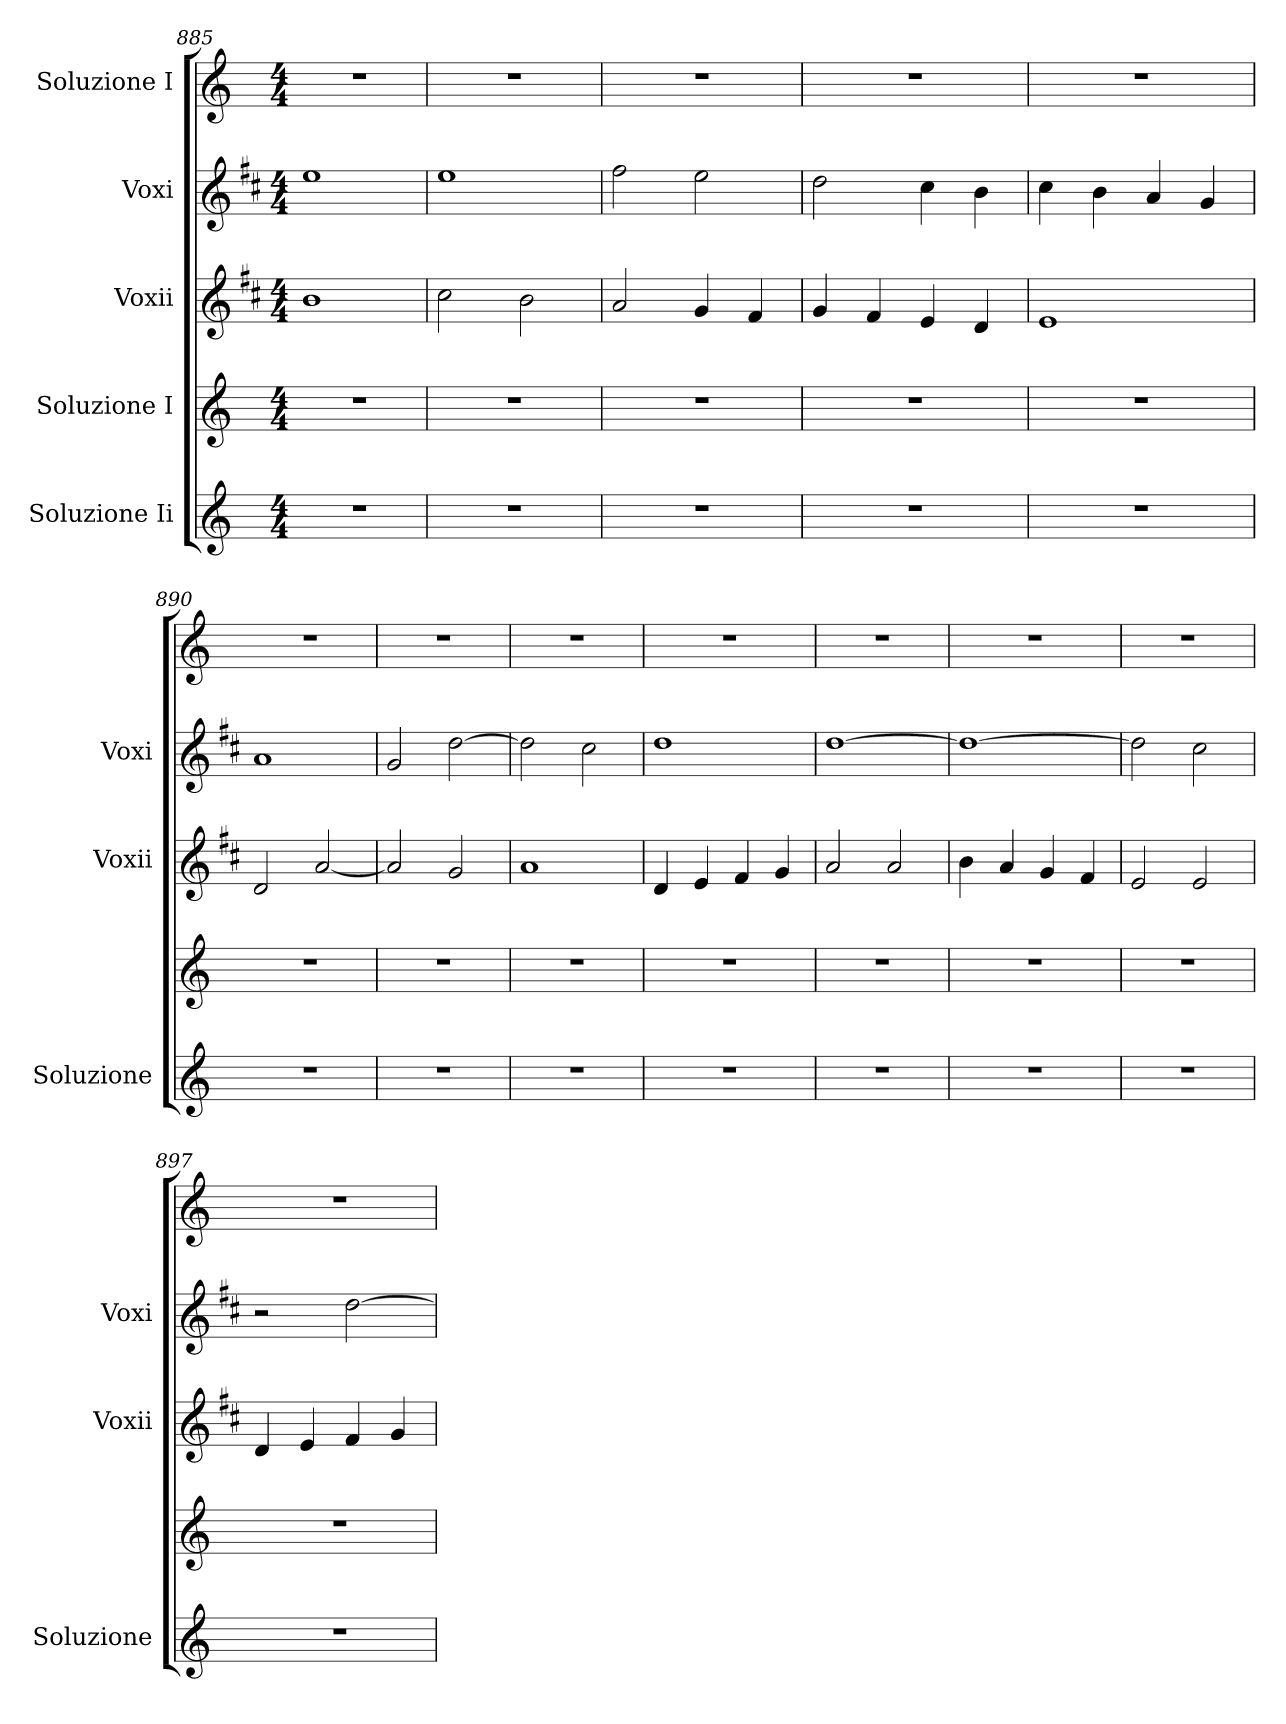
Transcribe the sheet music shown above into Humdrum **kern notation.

**kern	**kern	**kern	**kern	**kern
*part5	*part4	*part3	*part2	*part1
*staff5	*staff4	*staff3	*staff2	*staff1
*I"Soluzione Ii	*I"Soluzione I	*I"Voxii	*I"Voxi	*I"Soluzione I
*I'Soluzione	*	*I'Voxii	*I'Voxi	*
*clefG2	*clefG2	*clefG2	*clefG2	*clefG2
*k[]	*k[]	*k[f#c#]	*k[f#c#]	*k[]
*C:	*C:	*D:	*D:	*C:
*M4/4	*M4/4	*M4/4	*M4/4	*M4/4
=885	=885	=885	=885	=885
1r	1r	1b	1ee	1r
=886	=886	=886	=886	=886
1r	1r	2cc#\	1ee	1r
.	.	2b\	.	.
=887	=887	=887	=887	=887
1r	1r	2a/	2ff#\	1r
.	.	4g/	2ee\	.
.	.	4f#/	.	.
=888	=888	=888	=888	=888
1r	1r	4g/	2dd\	1r
.	.	4f#/	.	.
.	.	4e/	4cc#\	.
.	.	4d/	4b\	.
=889	=889	=889	=889	=889
1r	1r	1e	4cc#\	1r
.	.	.	4b\	.
.	.	.	4a/	.
.	.	.	4g/	.
=890	=890	=890	=890	=890
1r	1r	2d/	1a	1r
.	.	[<2a/	.	.
=891	=891	=891	=891	=891
1r	1r	2a/]	2g/	1r
.	.	2g/	[>2dd\	.
=892	=892	=892	=892	=892
1r	1r	1a	2dd\]	1r
.	.	.	2cc#\	.
!!LO:LB:g=z
=893	=893	=893	=893	=893
1r	1r	4d/	1dd	1r
.	.	4e/	.	.
.	.	4f#/	.	.
.	.	4g/	.	.
=894	=894	=894	=894	=894
1r	1r	2a/	[>1dd	1r
.	.	2a/	.	.
=895	=895	=895	=895	=895
1r	1r	4b\	1dd_	1r
.	.	4a/	.	.
.	.	4g/	.	.
.	.	4f#/	.	.
=896	=896	=896	=896	=896
1r	1r	2e/	2dd\]	1r
.	.	2e/	2cc#\	.
=897	=897	=897	=897	=897
1r	1r	4d/	2r	1r
.	.	4e/	.	.
.	.	4f#/	[>2dd\	.
.	.	4g/	.	.
=	=	=	=	=
*-	*-	*-	*-	*-
